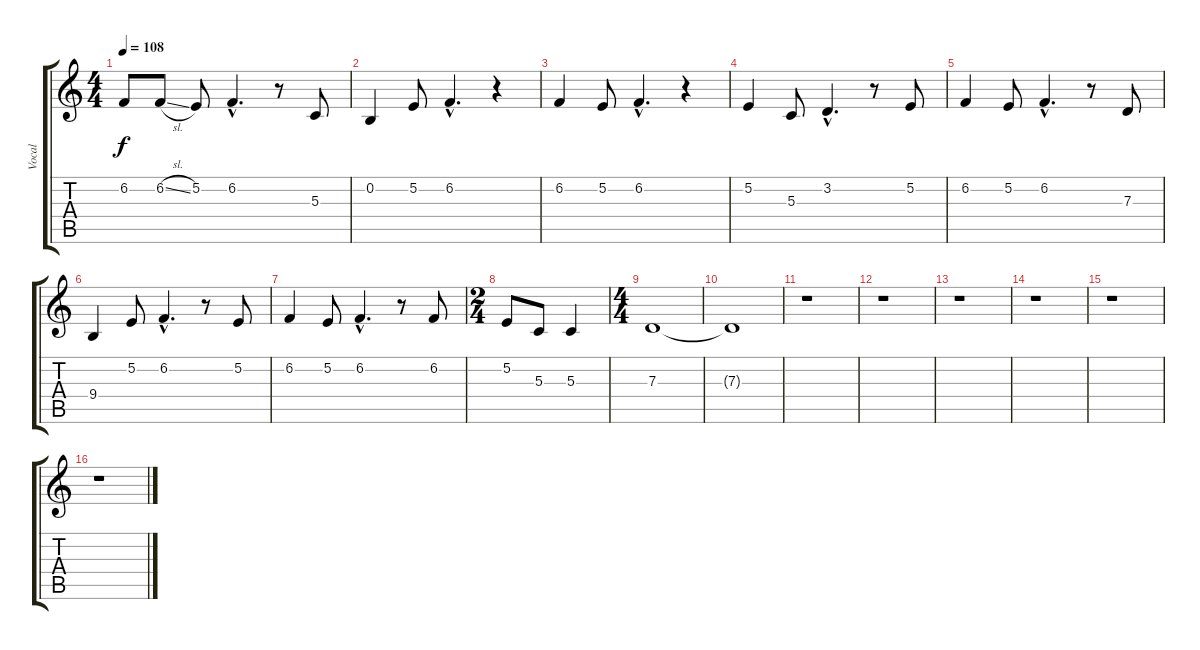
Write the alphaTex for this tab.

\track ("Vocal" "Vocal") {instrument englishhorn}
\staff {score tabs}
\tuning (E4 B3 G3 D3 A2 E2) {hide}
\ts (4 4)
\tempo 108
\clef g2
\ks c
6.2.8{dy f} 6.2{sl}.8 5.2.8 6.2{hac}.4{d} r.8 5.3.8 |
0.2.4 5.2.8 6.2{hac}.4{d} r.4 |
6.2.4 5.2.8 6.2{hac}.4{d} r.4 |
5.2.4 5.3.8 3.2{hac}.4{d} r.8 5.2.8 |
6.2.4 5.2.8 6.2{hac}.4{d} r.8 7.3.8 |
9.4.4 5.2.8 6.2{hac}.4{d} r.8 5.2.8 |
6.2.4 5.2.8 6.2{hac}.4{d} r.8 6.2.8 |
\ts (2 4)
5.2.8 5.3.8 5.3.4 |
\ts (4 4)
7.3.1 |
7.3{t}.1 |
r.1 |
r.1 |
r.1 |
r.1 |
r.1 |
r.1
